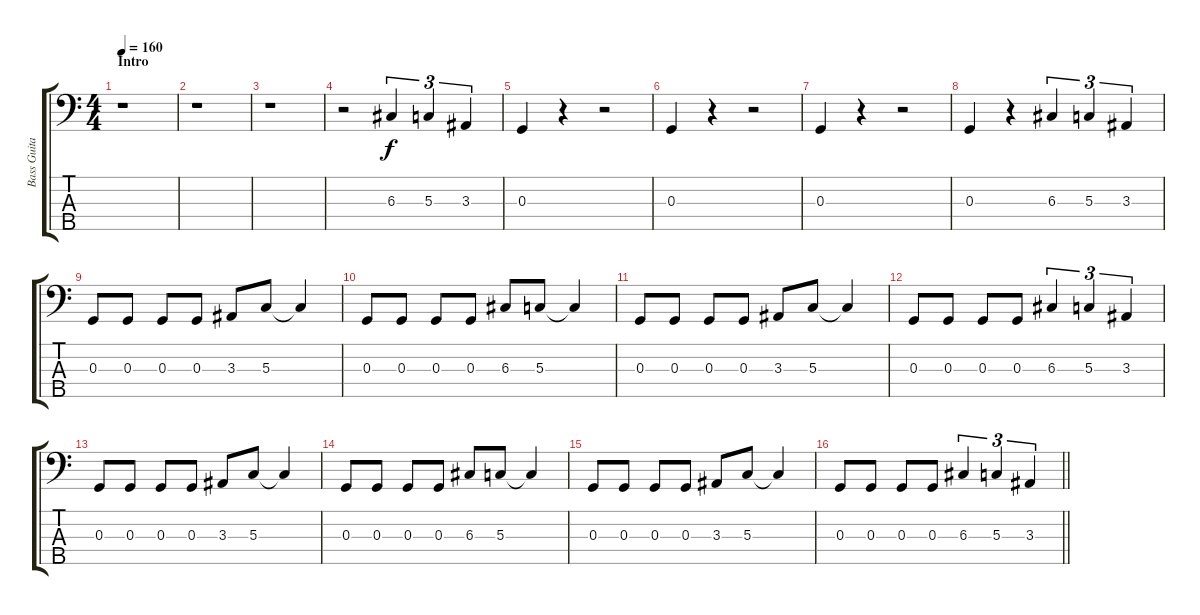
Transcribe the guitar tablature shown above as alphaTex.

\track ("Bass Guitar" "Bass Guita") {instrument electricbasspick}
\staff {score tabs}
\tuning (F2 C2 G1 D1 A0) {hide}
\ts (4 4)
\section ("" "Intro")
\tempo 160
\clef f4
\ks c
r.1{dy f instrument electricbasspick} |
r.1 |
r.1 |
r.2 6.3.4{tu (3 2)} 5.3.4{tu (3 2)} 3.3.4{tu (3 2)} |
0.3.4 r.4 r.2 |
0.3.4 r.4 r.2 |
0.3.4 r.4 r.2 |
0.3.4 r.4 6.3.4{tu (3 2)} 5.3.4{tu (3 2)} 3.3.4{tu (3 2)} |
0.3.8 0.3.8 0.3.8 0.3.8 3.3.8 5.3.8 5.3{t}.4 |
0.3.8 0.3.8 0.3.8 0.3.8 6.3.8 5.3.8 5.3{t}.4 |
0.3.8 0.3.8 0.3.8 0.3.8 3.3.8 5.3.8 5.3{t}.4 |
0.3.8 0.3.8 0.3.8 0.3.8 6.3.4{tu (3 2)} 5.3.4{tu (3 2)} 3.3.4{tu (3 2)} |
0.3.8 0.3.8 0.3.8 0.3.8 3.3.8 5.3.8 5.3{t}.4 |
0.3.8 0.3.8 0.3.8 0.3.8 6.3.8 5.3.8 5.3{t}.4 |
0.3.8 0.3.8 0.3.8 0.3.8 3.3.8 5.3.8 5.3{t}.4 |
\barLineRight lightlight
0.3.8 0.3.8 0.3.8 0.3.8 6.3.4{tu (3 2)} 5.3.4{tu (3 2)} 3.3.4{tu (3 2)}
